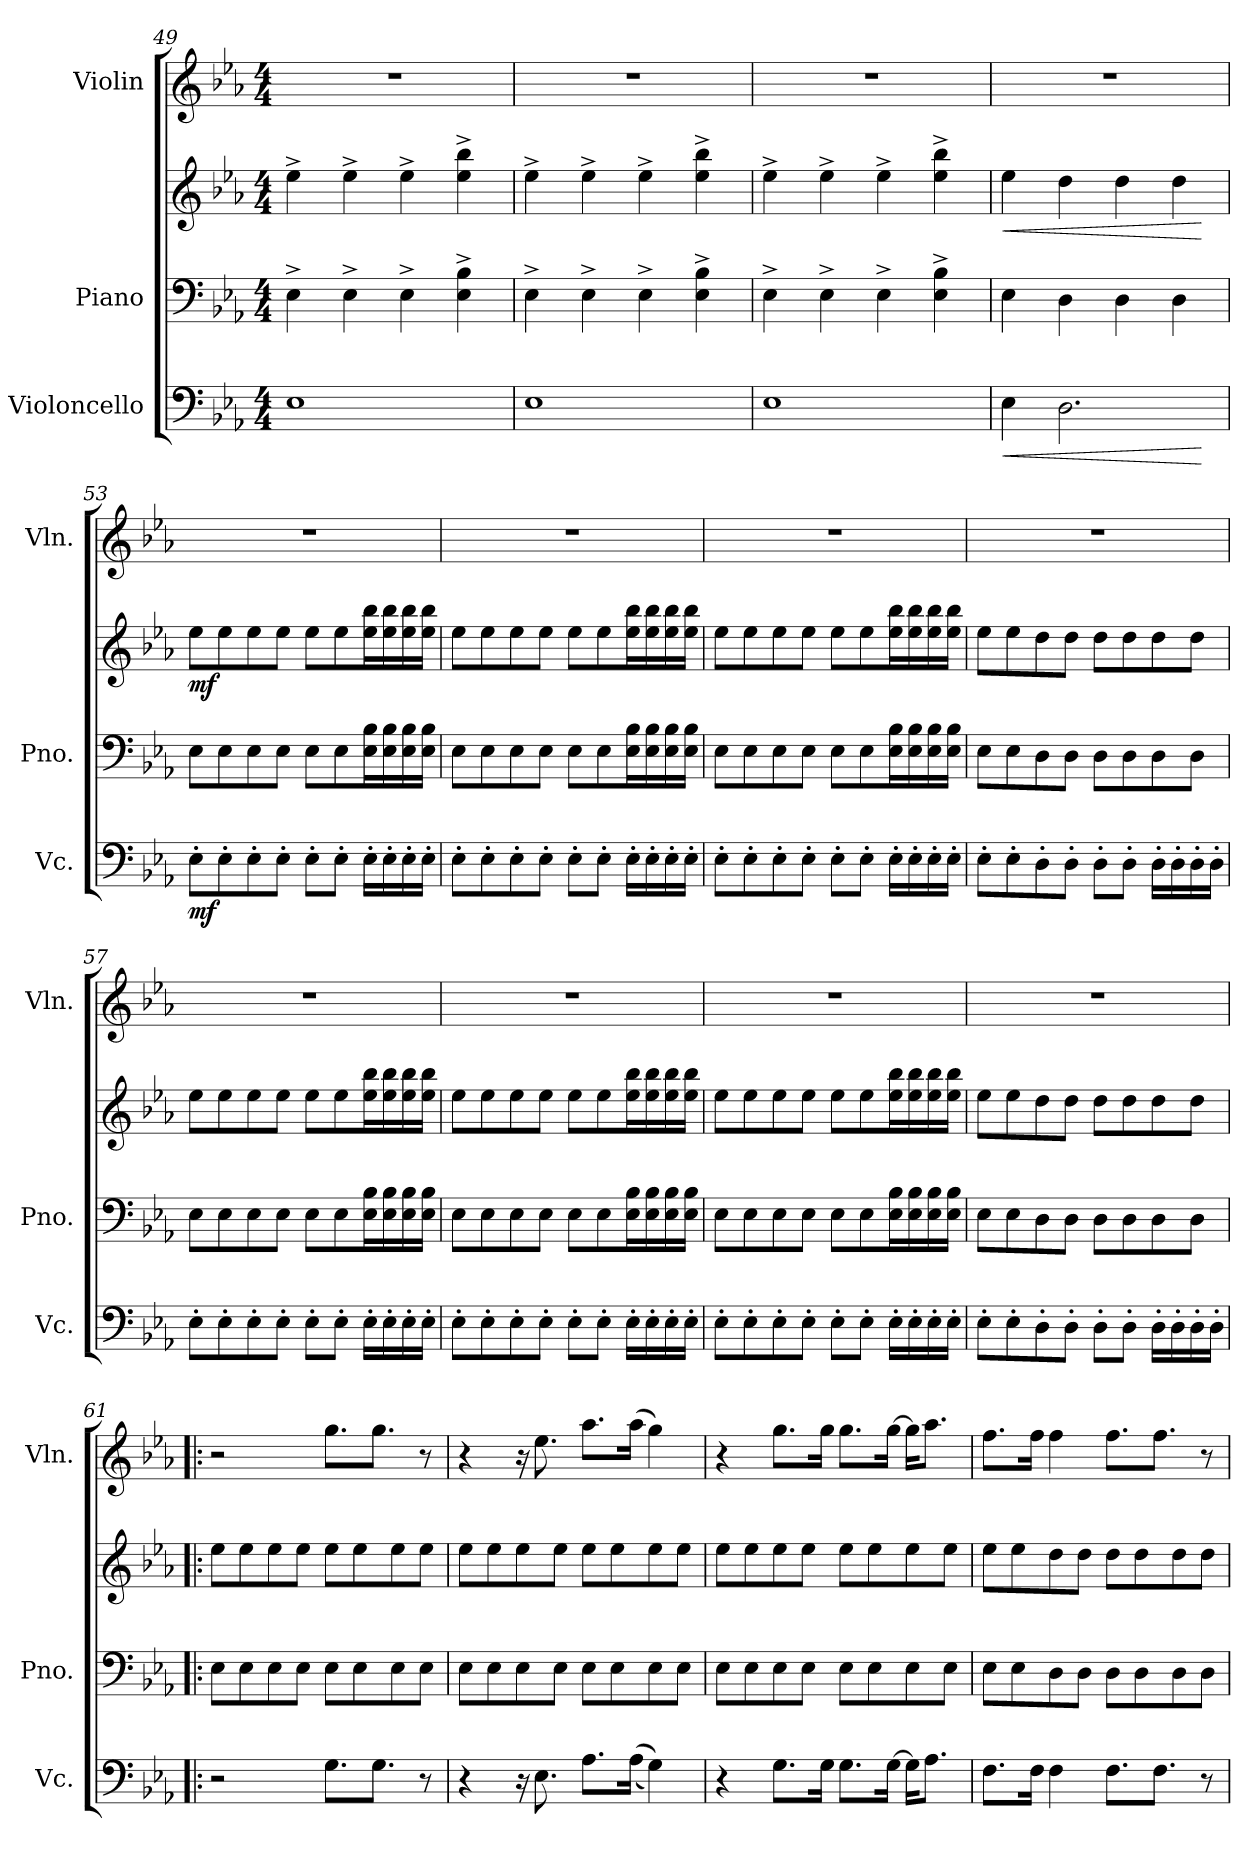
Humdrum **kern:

**kern	**dynam	**kern	**kern	**dynam	**kern
*part3	*part3	*part2	*part2	*part2	*part1
*staff4	*staff4	*staff3	*staff2	*staff2/3	*staff1
*I"Violoncello	*	*I"Piano	*	*	*I"Violin
*I'Vc.	*	*I'Pno.	*	*	*I'Vln.
!!LO:LB:g=z
*clefF4	*	*clefF4	*clefG2	*	*clefG2
*k[b-e-a-]	*	*k[b-e-a-]	*k[b-e-a-]	*	*k[b-e-a-]
*M4/4	*	*M4/4	*M4/4	*	*M4/4
=49	=49	=49	=49	=49	=49
1E-	.	4E-^\	4ee-^\	.	1r
.	.	4E-^\	4ee-^\	.	.
.	.	4E-^\	4ee-^\	.	.
.	.	4E-\^ 4B-\^	4ee-\^ 4bb-\^	.	.
=50	=50	=50	=50	=50	=50
1E-	.	4E-^\	4ee-^\	.	1r
.	.	4E-^\	4ee-^\	.	.
.	.	4E-^\	4ee-^\	.	.
.	.	4E-\^ 4B-\^	4ee-\^ 4bb-\^	.	.
=51	=51	=51	=51	=51	=51
1E-	.	4E-^\	4ee-^\	.	1r
.	.	4E-^\	4ee-^\	.	.
.	.	4E-^\	4ee-^\	.	.
.	.	4E-\^ 4B-\^	4ee-\^ 4bb-\^	.	.
=52	=52	=52	=52	=52	=52
!	!LO:HP:b	!	!	!LO:HP:b	!
4E-\	<	4E-\	4ee-\	<	1r
2.D\	.	4D\	4dd\	.	.
.	.	4D\	4dd\	.	.
.	.	4D\	4dd\	.	.
.	[	.	.	[	.
=53	=53	=53	=53	=53	=53
!	!LO:DY:b	!	!	!LO:DY:b	!
8E-'\L	mf	8E-\L	8ee-\L	mf	1r
8E-'\	.	8E-\	8ee-\	.	.
8E-'\	.	8E-\	8ee-\	.	.
8E-'\J	.	8E-\J	8ee-\J	.	.
8E-'\L	.	8E-\L	8ee-\L	.	.
8E-'\J	.	8E-\	8ee-\	.	.
16E-'\LL	.	16E-\ 16B-\L	16ee-\ 16bb-\L	.	.
16E-'\	.	16E-\ 16B-\	16ee-\ 16bb-\	.	.
16E-'\	.	16E-\ 16B-\	16ee-\ 16bb-\	.	.
16E-'\JJ	.	16E-\ 16B-\JJ	16ee-\ 16bb-\JJ	.	.
=54	=54	=54	=54	=54	=54
8E-'\L	.	8E-\L	8ee-\L	.	1r
8E-'\	.	8E-\	8ee-\	.	.
8E-'\	.	8E-\	8ee-\	.	.
8E-'\J	.	8E-\J	8ee-\J	.	.
8E-'\L	.	8E-\L	8ee-\L	.	.
8E-'\J	.	8E-\	8ee-\	.	.
16E-'\LL	.	16E-\ 16B-\L	16ee-\ 16bb-\L	.	.
16E-'\	.	16E-\ 16B-\	16ee-\ 16bb-\	.	.
16E-'\	.	16E-\ 16B-\	16ee-\ 16bb-\	.	.
16E-'\JJ	.	16E-\ 16B-\JJ	16ee-\ 16bb-\JJ	.	.
!!LO:PB:g=z
=55	=55	=55	=55	=55	=55
8E-'\L	.	8E-\L	8ee-\L	.	1r
8E-'\	.	8E-\	8ee-\	.	.
8E-'\	.	8E-\	8ee-\	.	.
8E-'\J	.	8E-\J	8ee-\J	.	.
8E-'\L	.	8E-\L	8ee-\L	.	.
8E-'\J	.	8E-\	8ee-\	.	.
16E-'\LL	.	16E-\ 16B-\L	16ee-\ 16bb-\L	.	.
16E-'\	.	16E-\ 16B-\	16ee-\ 16bb-\	.	.
16E-'\	.	16E-\ 16B-\	16ee-\ 16bb-\	.	.
16E-'\JJ	.	16E-\ 16B-\JJ	16ee-\ 16bb-\JJ	.	.
=56	=56	=56	=56	=56	=56
8E-'\L	.	8E-\L	8ee-\L	.	1r
8E-'\	.	8E-\	8ee-\	.	.
8D'\	.	8D\	8dd\	.	.
8D'\J	.	8D\J	8dd\J	.	.
8D'\L	.	8D\L	8dd\L	.	.
8D'\J	.	8D\	8dd\	.	.
16D'\LL	.	8D\	8dd\	.	.
16D'\	.	.	.	.	.
16D'\	.	8D\J	8dd\J	.	.
16D'\JJ	.	.	.	.	.
=57	=57	=57	=57	=57	=57
8E-'\L	.	8E-\L	8ee-\L	.	1r
8E-'\	.	8E-\	8ee-\	.	.
8E-'\	.	8E-\	8ee-\	.	.
8E-'\J	.	8E-\J	8ee-\J	.	.
8E-'\L	.	8E-\L	8ee-\L	.	.
8E-'\J	.	8E-\	8ee-\	.	.
16E-'\LL	.	16E-\ 16B-\L	16ee-\ 16bb-\L	.	.
16E-'\	.	16E-\ 16B-\	16ee-\ 16bb-\	.	.
16E-'\	.	16E-\ 16B-\	16ee-\ 16bb-\	.	.
16E-'\JJ	.	16E-\ 16B-\JJ	16ee-\ 16bb-\JJ	.	.
!!LO:LB:g=z
=58	=58	=58	=58	=58	=58
8E-'\L	.	8E-\L	8ee-\L	.	1r
8E-'\	.	8E-\	8ee-\	.	.
8E-'\	.	8E-\	8ee-\	.	.
8E-'\J	.	8E-\J	8ee-\J	.	.
8E-'\L	.	8E-\L	8ee-\L	.	.
8E-'\J	.	8E-\	8ee-\	.	.
16E-'\LL	.	16E-\ 16B-\L	16ee-\ 16bb-\L	.	.
16E-'\	.	16E-\ 16B-\	16ee-\ 16bb-\	.	.
16E-'\	.	16E-\ 16B-\	16ee-\ 16bb-\	.	.
16E-'\JJ	.	16E-\ 16B-\JJ	16ee-\ 16bb-\JJ	.	.
=59	=59	=59	=59	=59	=59
8E-'\L	.	8E-\L	8ee-\L	.	1r
8E-'\	.	8E-\	8ee-\	.	.
8E-'\	.	8E-\	8ee-\	.	.
8E-'\J	.	8E-\J	8ee-\J	.	.
8E-'\L	.	8E-\L	8ee-\L	.	.
8E-'\J	.	8E-\	8ee-\	.	.
16E-'\LL	.	16E-\ 16B-\L	16ee-\ 16bb-\L	.	.
16E-'\	.	16E-\ 16B-\	16ee-\ 16bb-\	.	.
16E-'\	.	16E-\ 16B-\	16ee-\ 16bb-\	.	.
16E-'\JJ	.	16E-\ 16B-\JJ	16ee-\ 16bb-\JJ	.	.
=60	=60	=60	=60	=60	=60
8E-'\L	.	8E-\L	8ee-\L	.	1r
8E-'\	.	8E-\	8ee-\	.	.
8D'\	.	8D\	8dd\	.	.
8D'\J	.	8D\J	8dd\J	.	.
8D'\L	.	8D\L	8dd\L	.	.
8D'\J	.	8D\	8dd\	.	.
16D'\LL	.	8D\	8dd\	.	.
16D'\	.	.	.	.	.
16D'\	.	8D\J	8dd\J	.	.
16D'\JJ	.	.	.	.	.
=61!|:	=61!|:	=61!|:	=61!|:	=61!|:	=61!|:
2r	.	8E-\L	8ee-\L	.	2r
.	.	8E-\	8ee-\	.	.
.	.	8E-\	8ee-\	.	.
.	.	8E-\J	8ee-\J	.	.
8.G\L	.	8E-\L	8ee-\L	.	8.gg\L
.	.	8E-\	8ee-\	.	.
8.G\J	.	.	.	.	8.gg\J
.	.	8E-\	8ee-\	.	.
8r	.	8E-\J	8ee-\J	.	8r
!!LO:PB:g=z
=62	=62	=62	=62	=62	=62
4r	.	8E-\L	8ee-\L	.	4r
.	.	8E-\	8ee-\	.	.
16r	.	8E-\	8ee-\	.	16r
8.E-\	.	.	.	.	8.ee-\
.	.	8E-\J	8ee-\J	.	.
8.A-\L	.	8E-\L	8ee-\L	.	8.aa-\L
.	.	8E-\	8ee-\	.	.
((16A-\Jk	.	.	.	.	(16aa-\Jk
4G\))	.	8E-\	8ee-\	.	4gg\)
.	.	8E-\J	8ee-\J	.	.
=63	=63	=63	=63	=63	=63
4r	.	8E-\L	8ee-\L	.	4r
.	.	8E-\	8ee-\	.	.
8.G\L	.	8E-\	8ee-\	.	8.gg\L
.	.	8E-\J	8ee-\J	.	.
16G\Jk	.	.	.	.	16gg\Jk
8.G\L	.	8E-\L	8ee-\L	.	8.gg\L
.	.	8E-\	8ee-\	.	.
[16G\Jk	.	.	.	.	[16gg\Jk
16G\KL]	.	8E-\	8ee-\	.	16gg\KL]
8.A-\J	.	.	.	.	8.aa-\J
.	.	8E-\J	8ee-\J	.	.
=64	=64	=64	=64	=64	=64
8.F\L	.	8E-\L	8ee-\L	.	8.ff\L
.	.	8E-\	8ee-\	.	.
16F\Jk	.	.	.	.	16ff\Jk
4F\	.	8D\	8dd\	.	4ff\
.	.	8D\J	8dd\J	.	.
8.F\L	.	8D\L	8dd\L	.	8.ff\L
.	.	8D\	8dd\	.	.
8.F\J	.	.	.	.	8.ff\J
.	.	8D\	8dd\	.	.
8r	.	8D\J	8dd\J	.	8r
=	=	=	=	=	=
*-	*-	*-	*-	*-	*-
